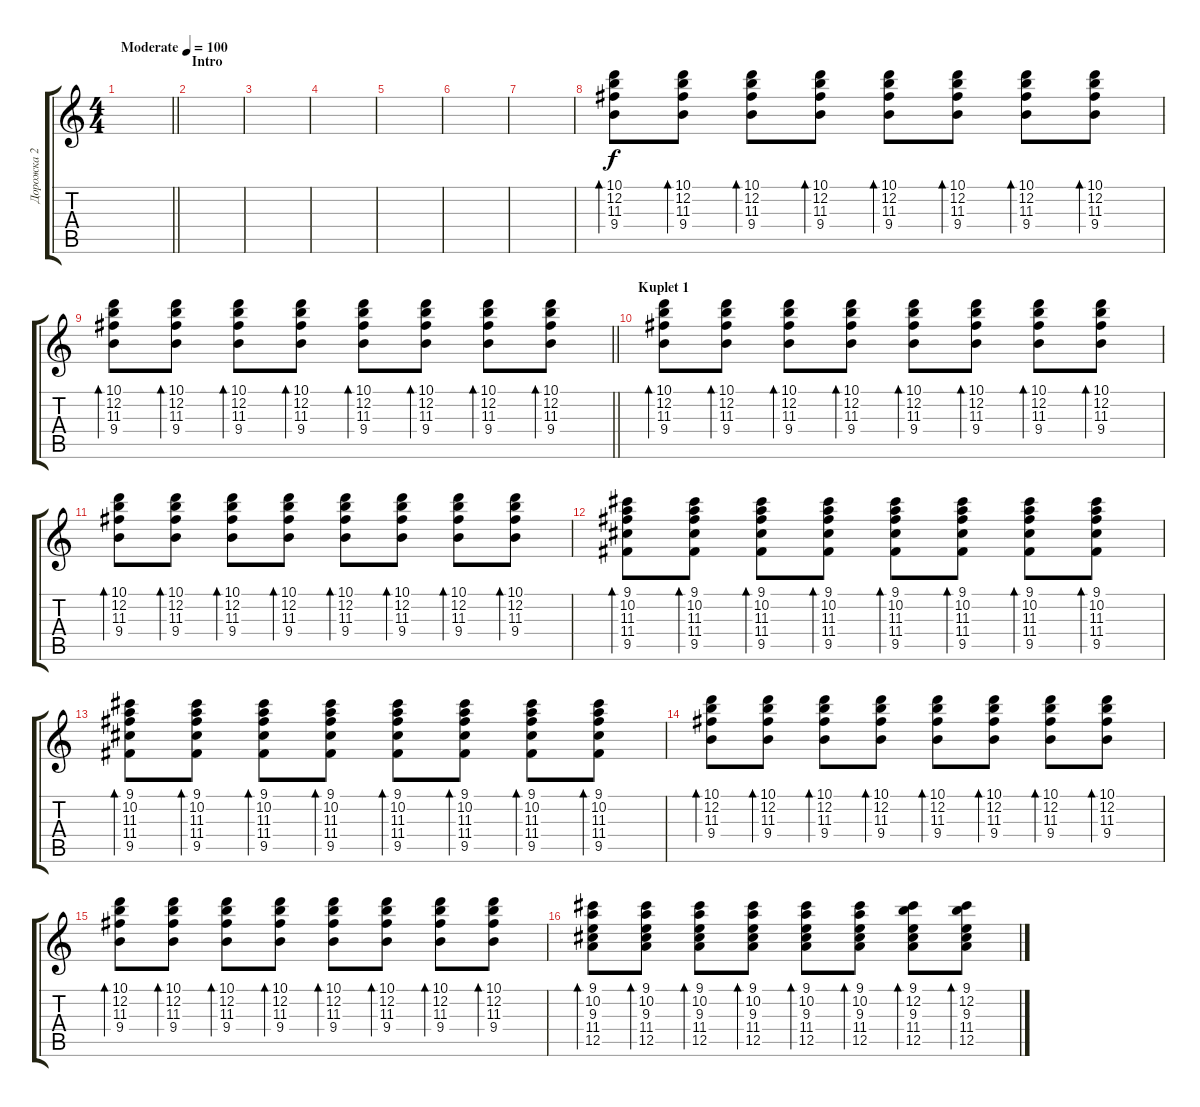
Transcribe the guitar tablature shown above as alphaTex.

\track ("Дорожка 2" "Дорожка 2") {instrument acousticguitarsteel}
\staff {score tabs}
\tuning (E4 B3 G3 D3 A2 E2) {hide}
\ts (4 4)
\tempo (100 "Moderate")
\clef g2
\barLineRight lightlight
\ks c
|
\section ("" "Intro")
|
|
|
|
|
|
(10.1 12.2 11.3 9.4).8{bd 60} (10.1 12.2 11.3 9.4).8{bd 60} (10.1 12.2 11.3 9.4).8{bd 60} (10.1 12.2 11.3 9.4).8{bd 60} (10.1 12.2 11.3 9.4).8{bd 60} (10.1 12.2 11.3 9.4).8{bd 60} (10.1 12.2 11.3 9.4).8{bd 60} (10.1 12.2 11.3 9.4).8{bd 60} |
\barLineRight lightlight
(10.1 12.2 11.3 9.4).8{bd 60} (10.1 12.2 11.3 9.4).8{bd 60} (10.1 12.2 11.3 9.4).8{bd 60} (10.1 12.2 11.3 9.4).8{bd 60} (10.1 12.2 11.3 9.4).8{bd 60} (10.1 12.2 11.3 9.4).8{bd 60} (10.1 12.2 11.3 9.4).8{bd 60} (10.1 12.2 11.3 9.4).8{bd 60} |
\section ("" "Kuplet 1")
(10.1 12.2 11.3 9.4).8{bd 60} (10.1 12.2 11.3 9.4).8{bd 60} (10.1 12.2 11.3 9.4).8{bd 60} (10.1 12.2 11.3 9.4).8{bd 60} (10.1 12.2 11.3 9.4).8{bd 60} (10.1 12.2 11.3 9.4).8{bd 60} (10.1 12.2 11.3 9.4).8{bd 60} (10.1 12.2 11.3 9.4).8{bd 60} |
(10.1 12.2 11.3 9.4).8{bd 60} (10.1 12.2 11.3 9.4).8{bd 60} (10.1 12.2 11.3 9.4).8{bd 60} (10.1 12.2 11.3 9.4).8{bd 60} (10.1 12.2 11.3 9.4).8{bd 60} (10.1 12.2 11.3 9.4).8{bd 60} (10.1 12.2 11.3 9.4).8{bd 60} (10.1 12.2 11.3 9.4).8{bd 60} |
(9.1 10.2 11.3 11.4 9.5).8{bd 60} (9.1 10.2 11.3 11.4 9.5).8{bd 60} (9.1 10.2 11.3 11.4 9.5).8{bd 60} (9.1 10.2 11.3 11.4 9.5).8{bd 60} (9.1 10.2 11.3 11.4 9.5).8{bd 60} (9.1 10.2 11.3 11.4 9.5).8{bd 60} (9.1 10.2 11.3 11.4 9.5).8{bd 60} (9.1 10.2 11.3 11.4 9.5).8{bd 60} |
(9.1 10.2 11.3 11.4 9.5).8{bd 60} (9.1 10.2 11.3 11.4 9.5).8{bd 60} (9.1 10.2 11.3 11.4 9.5).8{bd 60} (9.1 10.2 11.3 11.4 9.5).8{bd 60} (9.1 10.2 11.3 11.4 9.5).8{bd 60} (9.1 10.2 11.3 11.4 9.5).8{bd 60} (9.1 10.2 11.3 11.4 9.5).8{bd 60} (9.1 10.2 11.3 11.4 9.5).8{bd 60} |
(10.1 12.2 11.3 9.4).8{bd 60} (10.1 12.2 11.3 9.4).8{bd 60} (10.1 12.2 11.3 9.4).8{bd 60} (10.1 12.2 11.3 9.4).8{bd 60} (10.1 12.2 11.3 9.4).8{bd 60} (10.1 12.2 11.3 9.4).8{bd 60} (10.1 12.2 11.3 9.4).8{bd 60} (10.1 12.2 11.3 9.4).8{bd 60} |
(10.1 12.2 11.3 9.4).8{bd 60} (10.1 12.2 11.3 9.4).8{bd 60} (10.1 12.2 11.3 9.4).8{bd 60} (10.1 12.2 11.3 9.4).8{bd 60} (10.1 12.2 11.3 9.4).8{bd 60} (10.1 12.2 11.3 9.4).8{bd 60} (10.1 12.2 11.3 9.4).8{bd 60} (10.1 12.2 11.3 9.4).8{bd 60} |
(9.1 10.2 9.3 11.4 12.5).8{bd 60} (9.1 10.2 9.3 11.4 12.5).8{bd 60} (9.1 10.2 9.3 11.4 12.5).8{bd 60} (9.1 10.2 9.3 11.4 12.5).8{bd 60} (9.1 10.2 9.3 11.4 12.5).8{bd 60} (9.1 10.2 9.3 11.4 12.5).8{bd 60} (9.1 12.2 9.3 11.4 12.5).8{bd 60} (9.1 12.2 9.3 11.4 12.5).8{bd 60}
